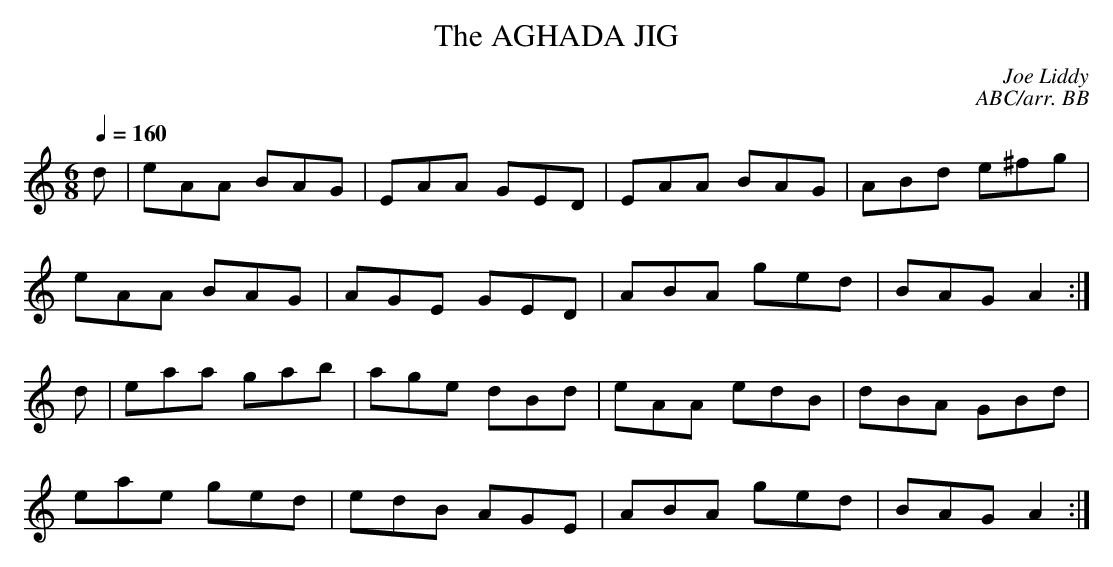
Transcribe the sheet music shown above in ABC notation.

X:1
T:AGHADA JIG, The
C:Joe Liddy
C:ABC/arr. BB
Q:1/4=160
L:1/8
M:6/8
K:Am
d|eAA BAG|EAA GED|EAA BAG|ABd e^fg|
eAA BAG|AGE GED|ABA ged|BAG A2 :|
d|eaa gab|age dBd|eAA edB|dBA GBd |
eae ged|edB AGE|ABA ged|BAG A2 :|
